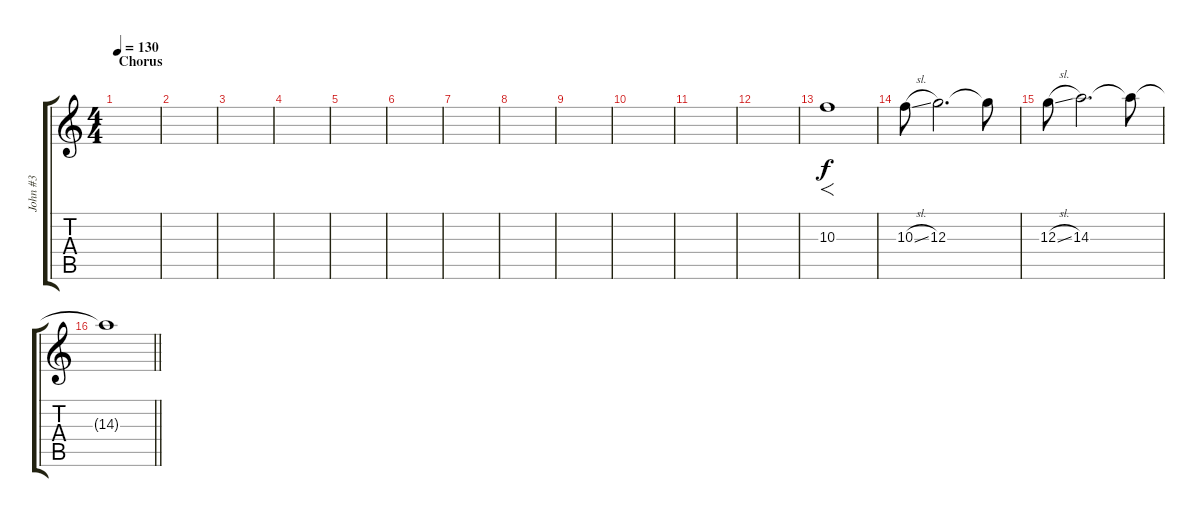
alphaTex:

\track ("John #3" "John #3") {instrument electricguitarclean}
\staff {score tabs}
\tuning (E4 B3 G3 D3 A2 E2) {hide}
\ts (4 4)
\section ("" "Chorus")
\tempo 130
\clef g2
\ks c
|
|
|
|
|
|
|
|
|
|
|
|
10.3.1{f} |
10.3{sl}.8 12.3.2{d} 12.3{t}.8 |
12.3{sl}.8 14.3.2{d} 14.3{t}.8 |
\barLineRight lightlight
14.3{t}.1
